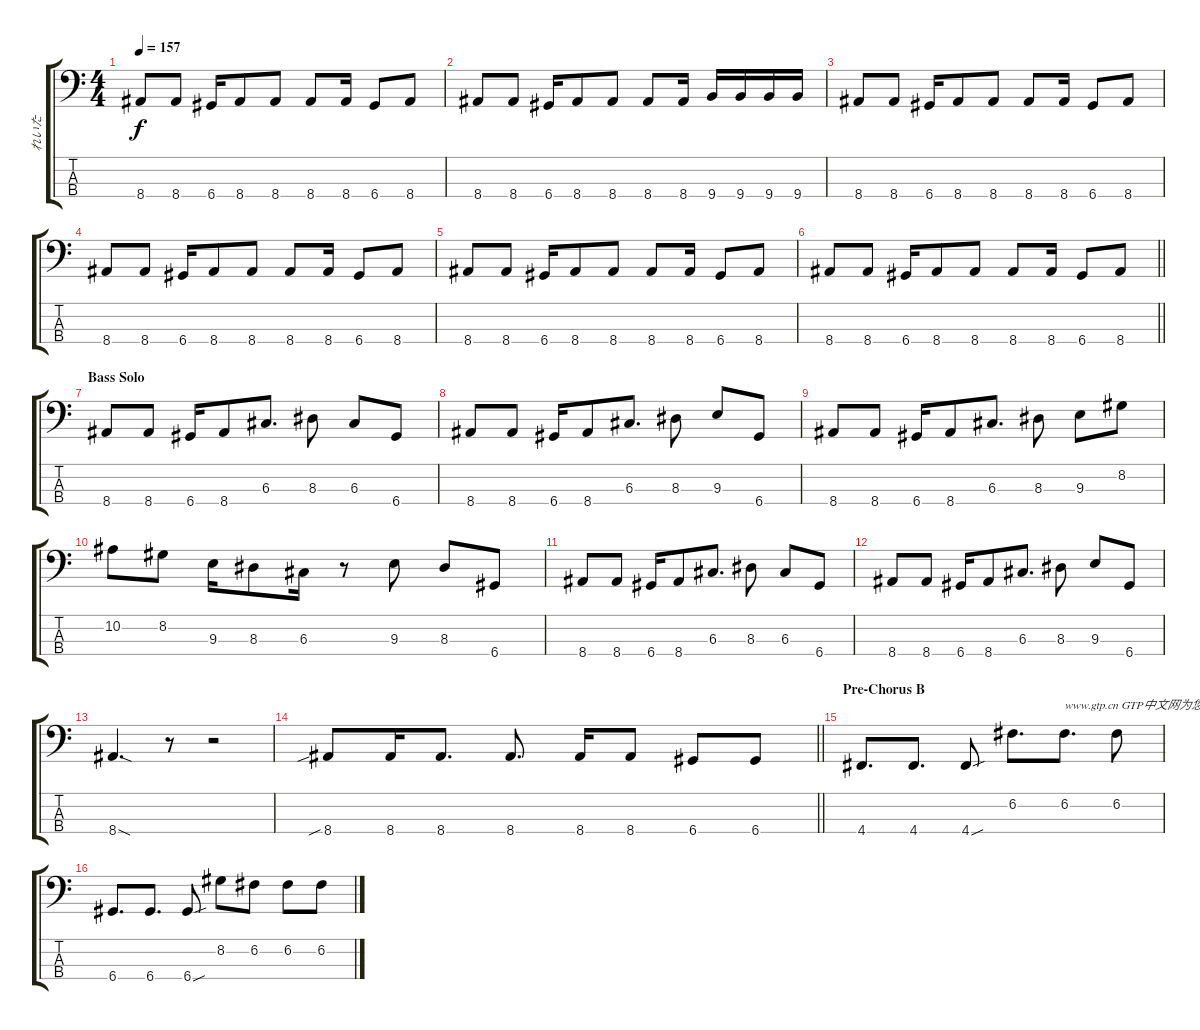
\track ("れいた" "れいた") {instrument electricbasspick}
\staff {score tabs}
\tuning (F2 C2 G1 D1) {hide}
\ts (4 4)
\tempo 157
\clef f4
\ks c
8.4.8{dy f} 8.4.8 6.4.16 8.4.8 8.4.8 8.4.8 8.4.16 6.4.8 8.4.8 |
8.4.8 8.4.8 6.4.16 8.4.8 8.4.8 8.4.8 8.4.16 9.4.16 9.4.16 9.4.16 9.4.16 |
8.4.8 8.4.8 6.4.16 8.4.8 8.4.8 8.4.8 8.4.16 6.4.8 8.4.8 |
8.4.8 8.4.8 6.4.16 8.4.8 8.4.8 8.4.8 8.4.16 6.4.8 8.4.8 |
8.4.8 8.4.8 6.4.16 8.4.8 8.4.8 8.4.8 8.4.16 6.4.8 8.4.8 |
\barLineRight lightlight
8.4.8 8.4.8 6.4.16 8.4.8 8.4.8 8.4.8 8.4.16 6.4.8 8.4.8 |
\section ("" "Bass Solo")
8.4.8 8.4.8 6.4.16 8.4.8 6.3.8{d} 8.3.8 6.3.8 6.4.8 |
8.4.8 8.4.8 6.4.16 8.4.8 6.3.8{d} 8.3.8 9.3.8 6.4.8 |
8.4.8 8.4.8 6.4.16 8.4.8 6.3.8{d} 8.3.8 9.3.8 8.2.8 |
10.2.8 8.2.8 9.3.16 8.3.8 6.3.16 r.8 9.3.8 8.3.8 6.4.8 |
8.4.8 8.4.8 6.4.16 8.4.8 6.3.8{d} 8.3.8 6.3.8 6.4.8 |
8.4.8 8.4.8 6.4.16 8.4.8 6.3.8{d} 8.3.8 9.3.8 6.4.8 |
8.4{sod}.4{d} r.8 r.2 |
\barLineRight lightlight
8.4{sib}.8 8.4.16 8.4.8{d} 8.4.8{d} 8.4.16 8.4.8 6.4.8 6.4.8 |
\section ("" "Pre-Chorus B")
4.4.8{d} 4.4.8{d} 4.4{sou}.8 6.2.8{d} 6.2.8{d txt "www.gtp.cn GTP中文网为您提供优秀的谱子"} 6.2.8 |
6.4.8{d} 6.4.8{d} 6.4{sou}.8 8.2.8 6.2.8 6.2.8 6.2.8
